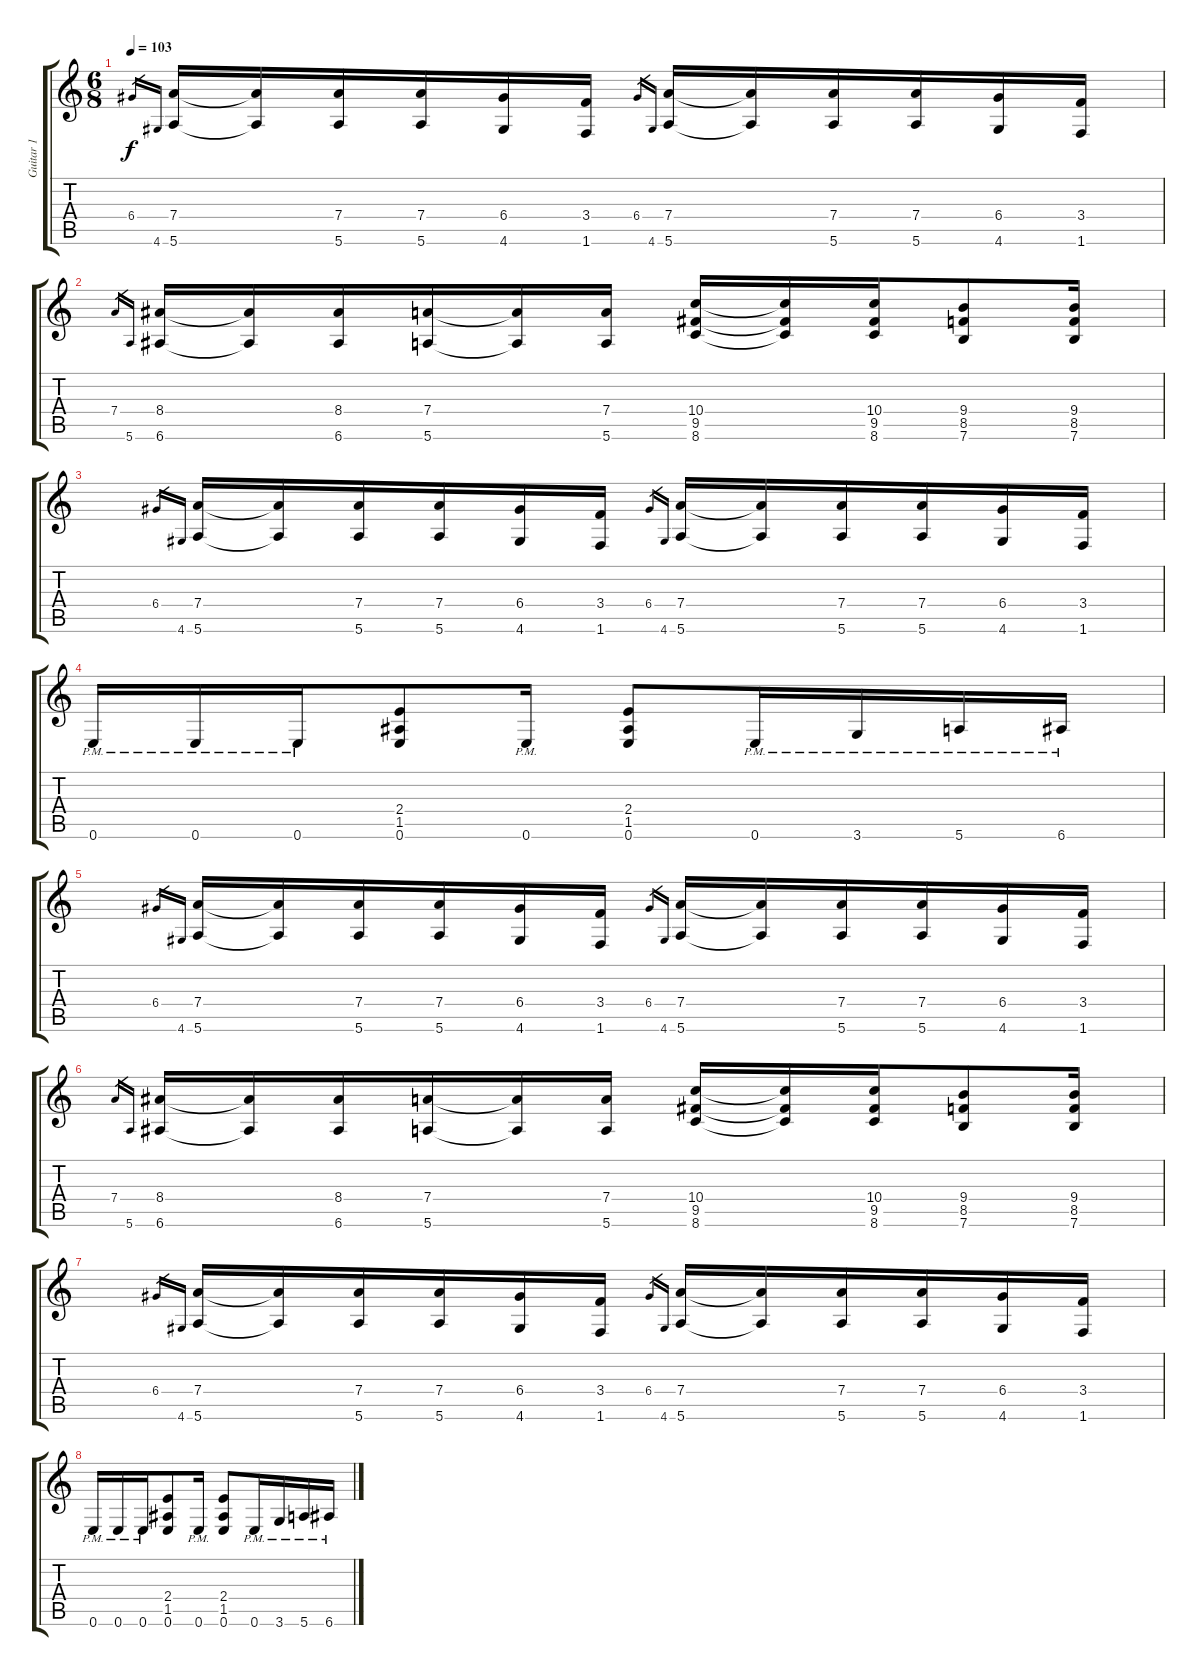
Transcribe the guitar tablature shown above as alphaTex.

\track ("Guitar 1" "Guitar 1") {instrument distortionguitar}
\staff {score tabs}
\tuning (E4 B3 G3 D3 A2 E2) {hide}
\ts (6 8)
\tempo 103
\clef g2
\ks c
6.4.16{gr dy f} 4.6.16{gr} (7.4 5.6).16 (7.4{t} 5.6{t}).16 (7.4 5.6).16 (7.4 5.6).16 (6.4 4.6).16 (3.4 1.6).16 6.4.16{gr} 4.6.16{gr} (7.4 5.6).16 (7.4{t} 5.6{t}).16 (7.4 5.6).16 (7.4 5.6).16 (6.4 4.6).16 (3.4 1.6).16 |
7.4.16{gr} 5.6.16{gr} (8.4 6.6).16 (8.4{t} 6.6{t}).16 (8.4 6.6).16 (7.4 5.6).16 (7.4{t} 5.6{t}).16 (7.4 5.6).16 (10.4 9.5 8.6).16 (10.4{t} 9.5{t} 8.6{t}).16 (10.4 9.5 8.6).16 (9.4 8.5 7.6).8 (9.4 8.5 7.6).16 |
6.4.16{gr} 4.6.16{gr} (7.4 5.6).16 (7.4{t} 5.6{t}).16 (7.4 5.6).16 (7.4 5.6).16 (6.4 4.6).16 (3.4 1.6).16 6.4.16{gr} 4.6.16{gr} (7.4 5.6).16 (7.4{t} 5.6{t}).16 (7.4 5.6).16 (7.4 5.6).16 (6.4 4.6).16 (3.4 1.6).16 |
0.6{pm}.16 0.6{pm}.16 0.6{pm}.16 (2.4 1.5 0.6).8 0.6{pm}.16 (2.4 1.5 0.6).8 0.6{pm}.16 3.6{pm}.16 5.6{pm}.16 6.6{pm}.16 |
6.4.16{gr} 4.6.16{gr} (7.4 5.6).16 (7.4{t} 5.6{t}).16 (7.4 5.6).16 (7.4 5.6).16 (6.4 4.6).16 (3.4 1.6).16 6.4.16{gr} 4.6.16{gr} (7.4 5.6).16 (7.4{t} 5.6{t}).16 (7.4 5.6).16 (7.4 5.6).16 (6.4 4.6).16 (3.4 1.6).16 |
7.4.16{gr} 5.6.16{gr} (8.4 6.6).16 (8.4{t} 6.6{t}).16 (8.4 6.6).16 (7.4 5.6).16 (7.4{t} 5.6{t}).16 (7.4 5.6).16 (10.4 9.5 8.6).16 (10.4{t} 9.5{t} 8.6{t}).16 (10.4 9.5 8.6).16 (9.4 8.5 7.6).8 (9.4 8.5 7.6).16 |
6.4.16{gr} 4.6.16{gr} (7.4 5.6).16 (7.4{t} 5.6{t}).16 (7.4 5.6).16 (7.4 5.6).16 (6.4 4.6).16 (3.4 1.6).16 6.4.16{gr} 4.6.16{gr} (7.4 5.6).16 (7.4{t} 5.6{t}).16 (7.4 5.6).16 (7.4 5.6).16 (6.4 4.6).16 (3.4 1.6).16 |
0.6{pm}.16 0.6{pm}.16 0.6{pm}.16 (2.4 1.5 0.6).8 0.6{pm}.16 (2.4 1.5 0.6).8 0.6{pm}.16 3.6{pm}.16 5.6{pm}.16 6.6{pm}.16
